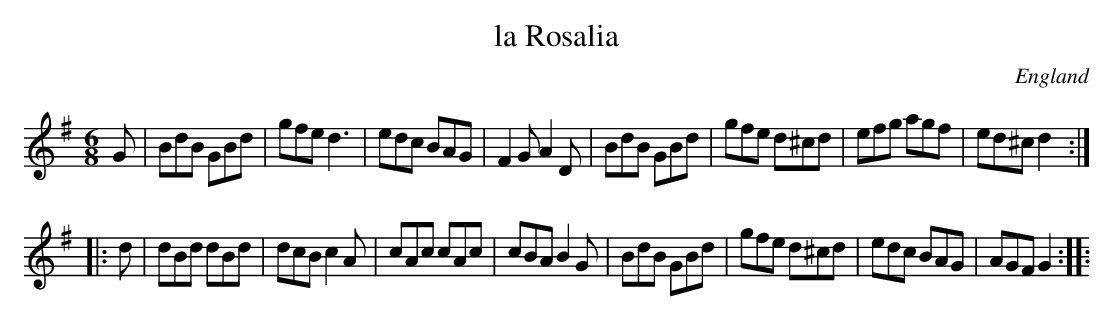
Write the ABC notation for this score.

X:1
T:la Rosalia
L:1/8
M:6/8
O:England
K:G major
G |\
BdB GBd | gfe d3 | edc BAG | F2G A2D |\
BdB GBd | gfe d^cd | efg agf | ed^c d2 ::
d |\
dBd dBd | dcB c2A | cAc cAc | cBA B2G |\
BdB GBd | gfe d^cd | edc BAG | AGF G2 ::
